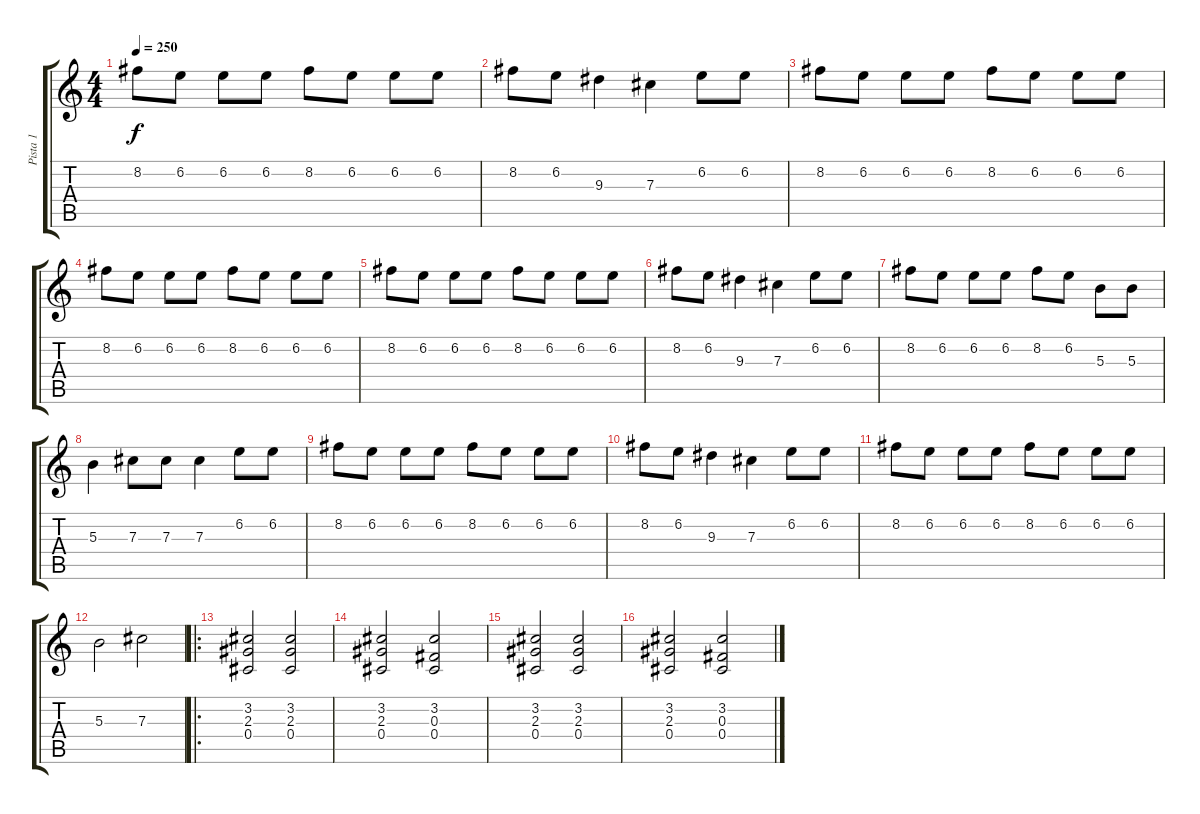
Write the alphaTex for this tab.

\track ("Pista 1" "Pista 1") {instrument overdrivenguitar}
\staff {score tabs}
\tuning (Eb4 Bb3 Gb3 Db3 Ab2 Db2) {hide}
\ts (4 4)
\tempo 250
\clef g2
\ks c
8.2.8{dy f} 6.2.8 6.2.8 6.2.8 8.2.8 6.2.8 6.2.8 6.2.8 |
8.2.8 6.2.8 9.3.4 7.3.4 6.2.8 6.2.8 |
8.2.8 6.2.8 6.2.8 6.2.8 8.2.8 6.2.8 6.2.8 6.2.8 |
8.2.8 6.2.8 6.2.8 6.2.8 8.2.8 6.2.8 6.2.8 6.2.8 |
8.2.8 6.2.8 6.2.8 6.2.8 8.2.8 6.2.8 6.2.8 6.2.8 |
8.2.8 6.2.8 9.3.4 7.3.4 6.2.8 6.2.8 |
8.2.8 6.2.8 6.2.8 6.2.8 8.2.8 6.2.8 5.3.8 5.3.8 |
5.3.4 7.3.8 7.3.8 7.3.4 6.2.8 6.2.8 |
8.2.8 6.2.8 6.2.8 6.2.8 8.2.8 6.2.8 6.2.8 6.2.8 |
8.2.8 6.2.8 9.3.4 7.3.4 6.2.8 6.2.8 |
8.2.8 6.2.8 6.2.8 6.2.8 8.2.8 6.2.8 6.2.8 6.2.8 |
5.3.2 7.3.2 |
\ro
(3.2 2.3 0.4).2{instrument electricguitarclean} (3.2 2.3 0.4).2 |
(3.2 2.3 0.4).2{instrument electricguitarclean} (3.2 0.3 0.4).2 |
(3.2 2.3 0.4).2{instrument electricguitarclean} (3.2 2.3 0.4).2 |
(3.2 2.3 0.4).2{instrument electricguitarclean} (3.2 0.3 0.4).2
